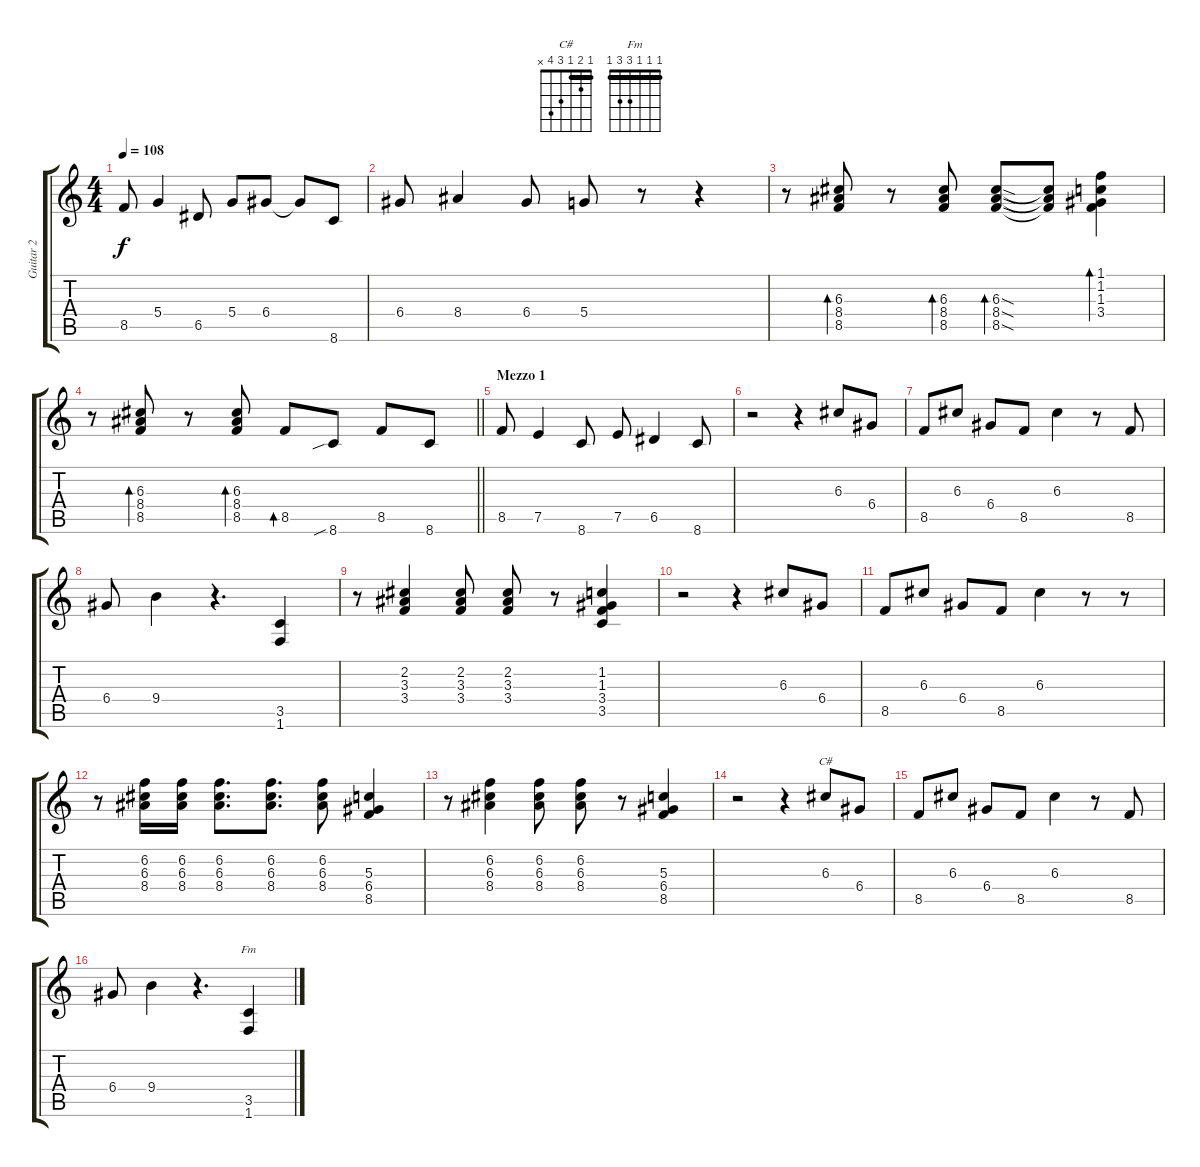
\track ("Guitar 2" "Guitar 2") {instrument acousticguitarsteel}
\staff {score tabs}
\tuning (E4 B3 G3 D3 A2 E2) {hide}
\chord ("C#" 1 2 1 3 4 x) {barre 1}
\chord ("Fm" 1 1 1 3 3 1) {barre 1}
\ts (4 4)
\tempo 108
\clef g2
\ks c
8.5.8{dy f} 5.4.4 6.5.8 5.4.8 6.4.8 6.4{t}.8 8.6.8 |
6.4.8 8.4.4 6.4.8 5.4.8 r.8 r.4 |
r.8 (6.3 8.4 8.5).8{bd 30} r.8 (6.3 8.4 8.5).8{bd 30} (6.3{sod} 8.4{sod} 8.5{sod}).8{bd 30} (6.3{t} 8.4{t} 8.5{t}).8 (1.1 1.2 1.3 3.4).4{bd 30} |
\barLineRight lightlight
r.8 (6.3 8.4 8.5).8{bd 30} r.8 (6.3 8.4 8.5).8{bd 30} 8.5.8{bd 30} 8.6{sib}.8 8.5.8 8.6.8 |
\section ("" "Mezzo 1")
8.5.8 7.5.4 8.6.8 7.5.8 6.5.4 8.6.8 |
r.2 r.4 6.3.8 6.4.8 |
8.5.8 6.3.8 6.4.8 8.5.8 6.3.4 r.8 8.5.8 |
6.4.8 9.4.4 r.4{d} (3.5 1.6).4 |
r.8 (2.2 3.3 3.4).4 (2.2 3.3 3.4).8 (2.2 3.3 3.4).8 r.8 (1.2 1.3 3.4 3.5).4 |
r.2 r.4 6.3.8 6.4.8 |
8.5.8 6.3.8 6.4.8 8.5.8 6.3.4 r.8 r.8 |
r.8 (6.2 6.3 8.4).16 (6.2 6.3 8.4).16 (6.2 6.3 8.4).8{d} (6.2 6.3 8.4).8{d} (6.2 6.3 8.4).8 (5.3 6.4 8.5).4 |
r.8 (6.2 6.3 8.4).4 (6.2 6.3 8.4).8 (6.2 6.3 8.4).8 r.8 (5.3 6.4 8.5).4 |
r.2 r.4 6.3.8{ch "C#"} 6.4.8 |
8.5.8 6.3.8 6.4.8 8.5.8 6.3.4 r.8 8.5.8 |
6.4.8 9.4.4 r.4{d} (3.5 1.6).4{ch "Fm"}
